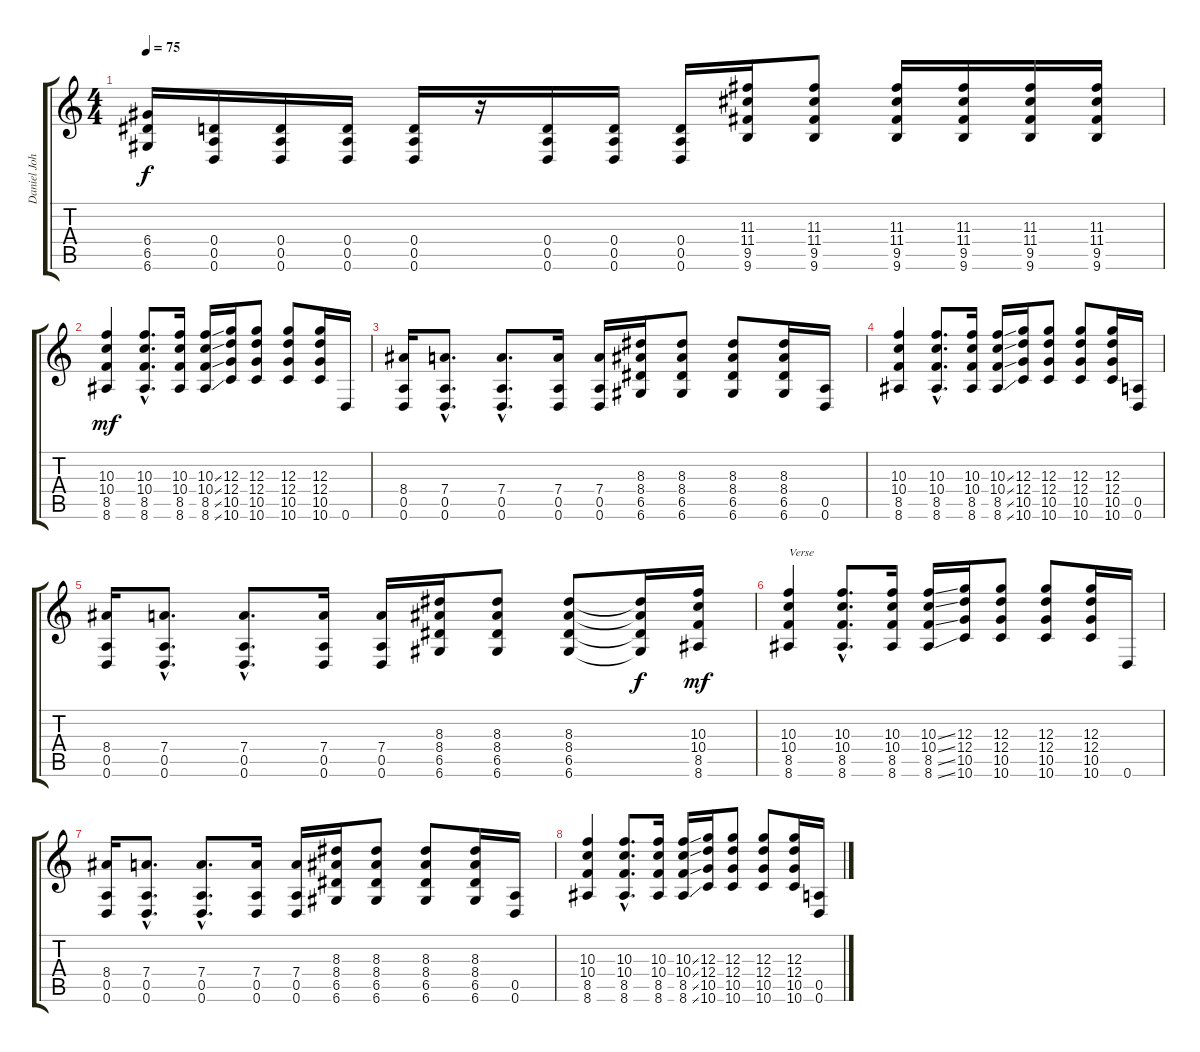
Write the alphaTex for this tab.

\track ("Daniel Johns (Gtr2)" "Daniel Joh") {instrument distortionguitar}
\staff {score tabs}
\tuning (E4 B3 G3 D3 A2 D2) {hide}
\ts (4 4)
\tempo 75
\clef g2
\ks c
(6.4 6.5 6.6).16{dy f} (0.4 0.5 0.6).16 (0.4 0.5 0.6).16 (0.4 0.5 0.6).16 (0.4 0.5 0.6).16 r.16 (0.4 0.5 0.6).16 (0.4 0.5 0.6).16 (0.4 0.5 0.6).16 (11.3 11.4 9.5 9.6).16 (11.3 11.4 9.5 9.6).8 (11.3 11.4 9.5 9.6).16 (11.3 11.4 9.5 9.6).16 (11.3 11.4 9.5 9.6).16 (11.3 11.4 9.5 9.6).16 |
(10.3 10.4 8.5 8.6).4{dy mf} (10.3{hac} 10.4{hac} 8.5{hac} 8.6{hac}).8{d} (10.3 10.4 8.5 8.6).16 (10.3{ss} 10.4{ss} 8.5{ss} 8.6{ss}).16 (12.3 12.4 10.5 10.6).16 (12.3 12.4 10.5 10.6).8 (12.3 12.4 10.5 10.6).8 (12.3 12.4 10.5 10.6).16 0.6.16 |
(8.4 0.5 0.6).16 (7.4{hac} 0.5{hac} 0.6{hac}).8{d} (7.4{hac} 0.5{hac} 0.6{hac}).8{d} (7.4 0.5 0.6).16 (7.4 0.5 0.6).16 (8.3 8.4 6.5 6.6).16 (8.3 8.4 6.5 6.6).8 (8.3 8.4 6.5 6.6).8 (8.3 8.4 6.5 6.6).16 (0.5 0.6).16 |
(10.3 10.4 8.5 8.6).4 (10.3{hac} 10.4{hac} 8.5{hac} 8.6{hac}).8{d} (10.3 10.4 8.5 8.6).16 (10.3{ss} 10.4{ss} 8.5{ss} 8.6{ss}).16 (12.3 12.4 10.5 10.6).16 (12.3 12.4 10.5 10.6).8 (12.3 12.4 10.5 10.6).8 (12.3 12.4 10.5 10.6).16 (0.5 0.6).16 |
(8.4 0.5 0.6).16 (7.4{hac} 0.5{hac} 0.6{hac}).8{d} (7.4{hac} 0.5{hac} 0.6{hac}).8{d} (7.4 0.5 0.6).16 (7.4 0.5 0.6).16 (8.3 8.4 6.5 6.6).16 (8.3 8.4 6.5 6.6).8 (8.3 8.4 6.5 6.6).8 (8.3{t} 8.4{t} 6.5{t} 6.6{t}).16{dy f} (10.3 10.4 8.5 8.6).16{dy mf} |
(10.3 10.4 8.5 8.6).4{txt "Verse"} (10.3{hac} 10.4{hac} 8.5{hac} 8.6{hac}).8{d} (10.3 10.4 8.5 8.6).16 (10.3{ss} 10.4{ss} 8.5{ss} 8.6{ss}).16 (12.3 12.4 10.5 10.6).16 (12.3 12.4 10.5 10.6).8 (12.3 12.4 10.5 10.6).8 (12.3 12.4 10.5 10.6).16 0.6.16 |
(8.4 0.5 0.6).16 (7.4{hac} 0.5{hac} 0.6{hac}).8{d} (7.4{hac} 0.5{hac} 0.6{hac}).8{d} (7.4 0.5 0.6).16 (7.4 0.5 0.6).16 (8.3 8.4 6.5 6.6).16 (8.3 8.4 6.5 6.6).8 (8.3 8.4 6.5 6.6).8 (8.3 8.4 6.5 6.6).16 (0.5 0.6).16 |
(10.3 10.4 8.5 8.6).4 (10.3{hac} 10.4{hac} 8.5{hac} 8.6{hac}).8{d} (10.3 10.4 8.5 8.6).16 (10.3{ss} 10.4{ss} 8.5{ss} 8.6{ss}).16 (12.3 12.4 10.5 10.6).16 (12.3 12.4 10.5 10.6).8 (12.3 12.4 10.5 10.6).8 (12.3 12.4 10.5 10.6).16 (0.5 0.6).16
